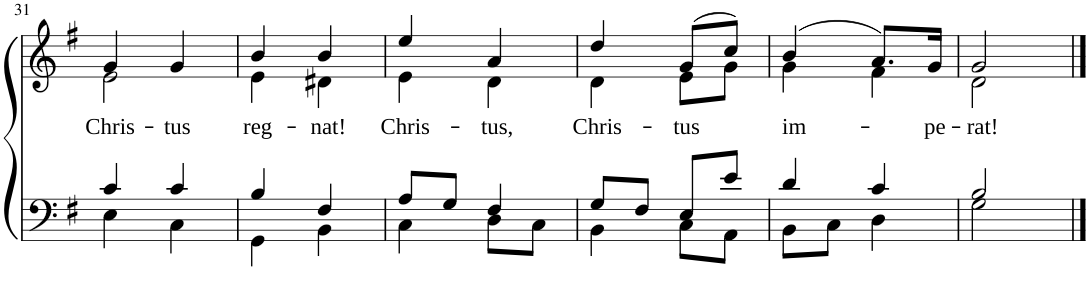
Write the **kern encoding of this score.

**kern	**kern	**text
*part1	*part1	*part1
*staff2	*staff1	*staff1
*I"P1	*	*
!!LO:PB:g=z
*clefF4	*clefG2	*
*k[f#]	*k[f#]	*
*M2/4	*M2/4	*
=31	=31	=31
*^	*	*
!	!	!	!LO:LY:b
*	*	*^	*
4c/	4E\	4g/	2e\	Chris-
!	!	!	!	!LO:LY:b
4c/	4C\	4g/	.	-tus
=32	=32	=32	=32	=32
!	!	!	!	!LO:LY:b
4B/	4GG\	4b/	4e\	reg-
!	!	!	!	!LO:LY:b
4F#/	4BB\	4b/	4d#X\	-nat!
=33	=33	=33	=33	=33
!	!	!	!	!LO:LY:b
8A/L	4C\	4ee/	4e\	Chris-
8G/J	.	.	.	.
!	!	!	!	!LO:LY:b
4F#/	8D\L	4a/	4d\	-tus,
.	8C\J	.	.	.
=34	=34	=34	=34	=34
!	!	!	!	!LO:LY:b
8G/L	4BB\	4dd/	4d\	Chris-
8F#/J	.	.	.	.
!	!	!	!	!LO:LY:b
8E/L	8C\L	(8g/L	8e\L	-tus
8e/J	8AA\J	8cc/J)	8g\J	.
=35	=35	=35	=35	=35
!	!	!	!	!LO:LY:b
4d/	8BB\L	(4b/	4g\	im-
.	8C\J	.	.	.
4c/	4D\	8.a/L)	4f#\	.
!	!	!	!	!LO:LY:b
.	.	16g/Jk	.	-pe-
=36	=36	=36	=36	=36
!	!	!	!	!LO:LY:b
2B/	2G\	2g/	2d\	-rat!
*v	*v	*	*	*
*	*v	*v	*
==	==	==
*-	*-	*-
